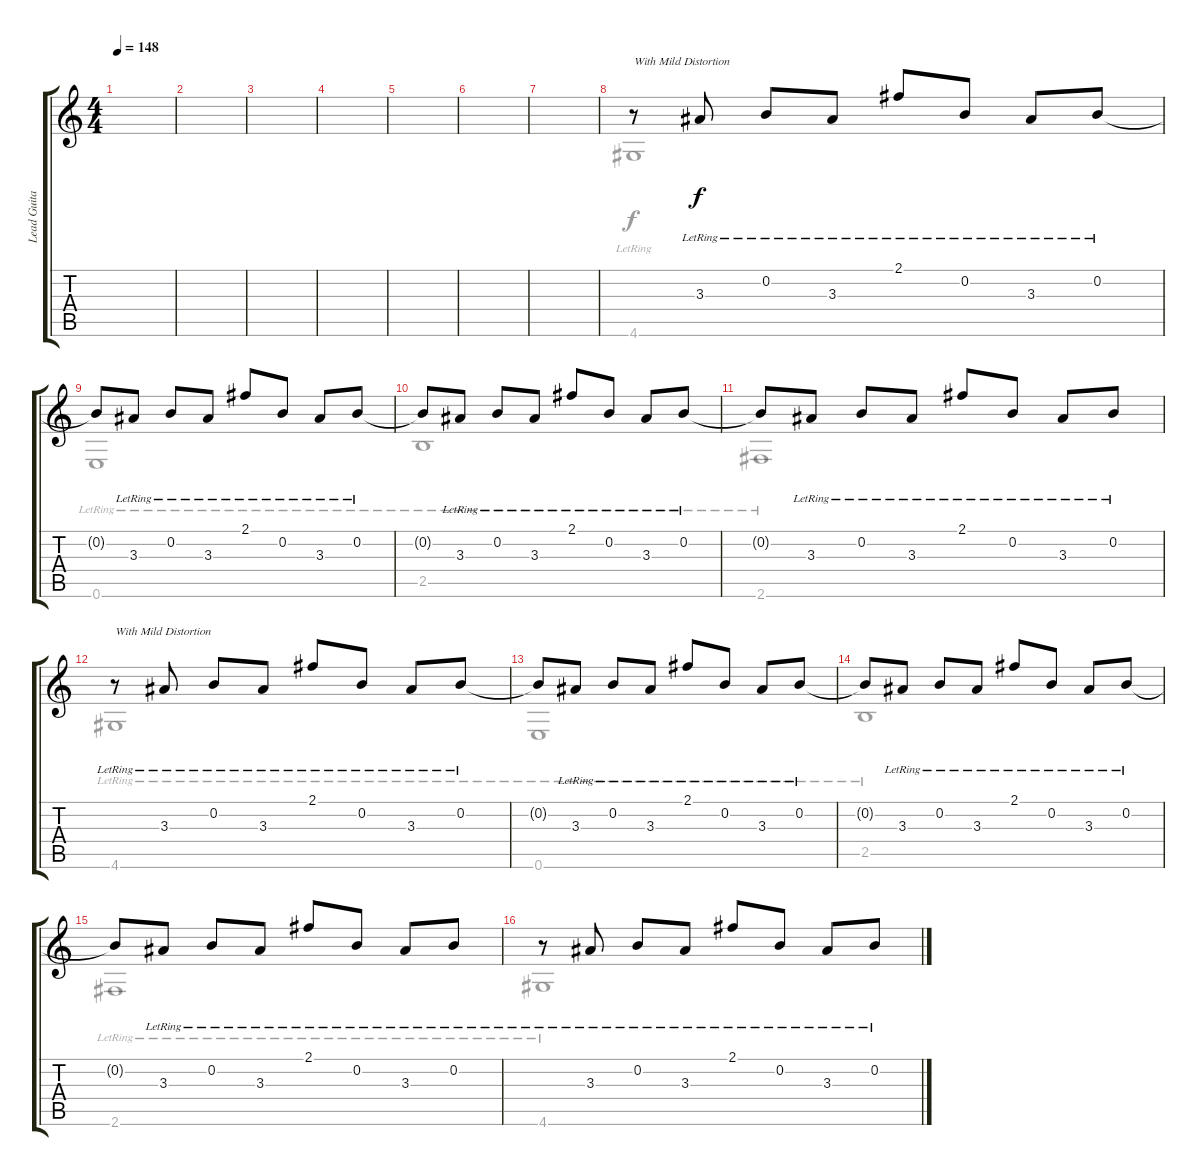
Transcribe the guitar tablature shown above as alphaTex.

\track ("Lead Guitar" "Lead Guita") {instrument electricguitarjazz}
\staff {score tabs}
\tuning (E4 B3 G3 D3 A2 E2) {hide}
\voice
\ts (4 4)
\tempo 148
\clef g2
\ks c
|
|
|
|
|
|
|
r.8{txt "With Mild Distortion" instrument electricguitarjazz} 3.3{lr}.8 0.2{lr}.8 3.3{lr}.8 2.1{lr}.8 0.2{lr}.8 3.3{lr}.8 0.2{lr}.8 |
0.2{t}.8 3.3{lr}.8 0.2{lr}.8 3.3{lr}.8 2.1{lr}.8 0.2{lr}.8 3.3{lr}.8 0.2{lr}.8 |
0.2{t}.8 3.3{lr}.8 0.2{lr}.8 3.3{lr}.8 2.1{lr}.8 0.2{lr}.8 3.3{lr}.8 0.2{lr}.8 |
0.2{t}.8 3.3{lr}.8 0.2{lr}.8 3.3{lr}.8 2.1{lr}.8 0.2{lr}.8 3.3{lr}.8 0.2{lr}.8 |
r.8{txt "With Mild Distortion" instrument electricguitarjazz} 3.3{lr}.8 0.2{lr}.8 3.3{lr}.8 2.1{lr}.8 0.2{lr}.8 3.3{lr}.8 0.2{lr}.8 |
0.2{t}.8 3.3{lr}.8 0.2{lr}.8 3.3{lr}.8 2.1{lr}.8 0.2{lr}.8 3.3{lr}.8 0.2{lr}.8 |
0.2{t}.8 3.3{lr}.8 0.2{lr}.8 3.3{lr}.8 2.1{lr}.8 0.2{lr}.8 3.3{lr}.8 0.2{lr}.8 |
0.2{t}.8 3.3{lr}.8 0.2{lr}.8 3.3{lr}.8 2.1{lr}.8 0.2{lr}.8 3.3{lr}.8 0.2{lr}.8 |
r.8 3.3{lr}.8 0.2{lr}.8 3.3{lr}.8 2.1{lr}.8 0.2{lr}.8 3.3{lr}.8 0.2{lr}.8
\voice
\clef g2
\ottava regular
\simile none
\ks c
|
|
|
|
|
|
|
4.6{lr}.1 |
0.6{lr}.1 |
2.5{lr}.1 |
2.6{lr}.1 |
4.6{lr}.1 |
0.6{lr}.1 |
2.5{lr}.1 |
2.6{lr}.1 |
4.6{lr}.1
